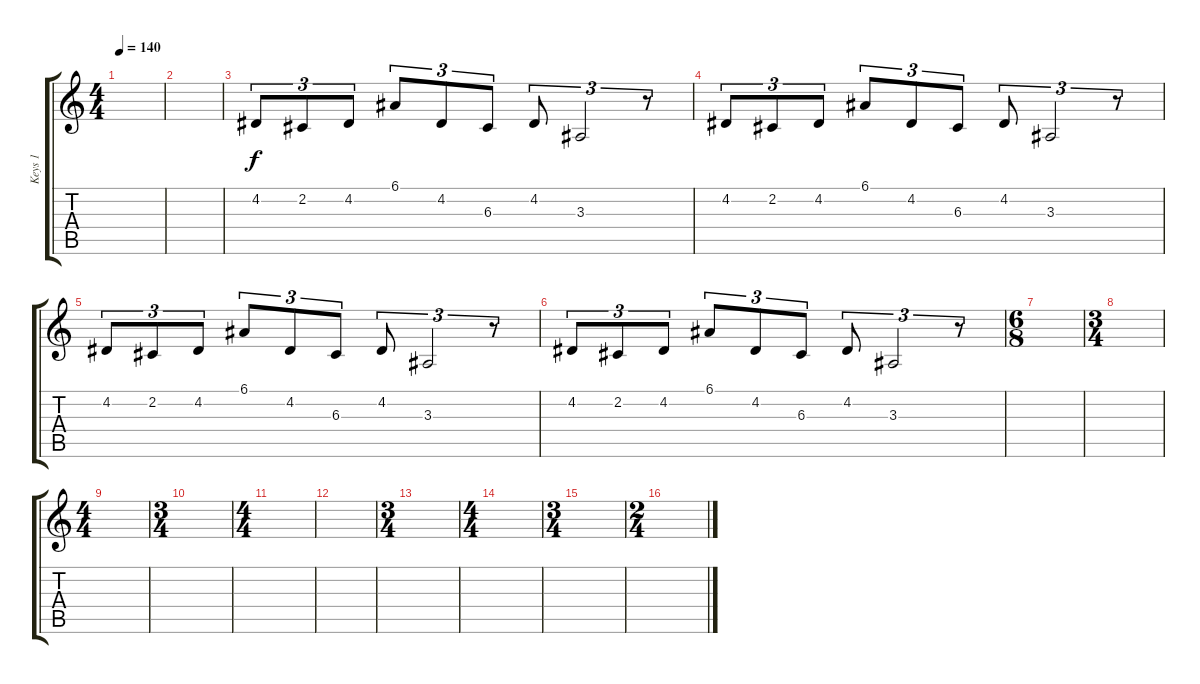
\track ("Keys 1" "Keys 1") {instrument honkytonkpiano}
\staff {score tabs}
\tuning (E4 B3 G3 D3 A2 E2) {hide}
\ts (4 4)
\tempo 140
\clef g2
\ks c
|
|
4.2.8{tu (3 2) volume 13 instrument lead1square} 2.2.8{tu (3 2)} 4.2.8{tu (3 2)} 6.1.8{tu (3 2)} 4.2.8{tu (3 2)} 6.3.8{tu (3 2)} 4.2.8{tu (3 2)} 3.3.2{tu (3 2)} r.8{tu (3 2)} |
4.2.8{tu (3 2)} 2.2.8{tu (3 2)} 4.2.8{tu (3 2)} 6.1.8{tu (3 2)} 4.2.8{tu (3 2)} 6.3.8{tu (3 2)} 4.2.8{tu (3 2)} 3.3.2{tu (3 2)} r.8{tu (3 2)} |
4.2.8{tu (3 2)} 2.2.8{tu (3 2)} 4.2.8{tu (3 2)} 6.1.8{tu (3 2)} 4.2.8{tu (3 2)} 6.3.8{tu (3 2)} 4.2.8{tu (3 2)} 3.3.2{tu (3 2)} r.8{tu (3 2)} |
4.2.8{tu (3 2)} 2.2.8{tu (3 2)} 4.2.8{tu (3 2)} 6.1.8{tu (3 2)} 4.2.8{tu (3 2)} 6.3.8{tu (3 2)} 4.2.8{tu (3 2)} 3.3.2{tu (3 2)} r.8{tu (3 2)} |
\ts (6 8)
|
\ts (3 4)
|
\ts (4 4)
|
\ts (3 4)
|
\ts (4 4)
|
|
\ts (3 4)
|
\ts (4 4)
|
\ts (3 4)
|
\ts (2 4)
